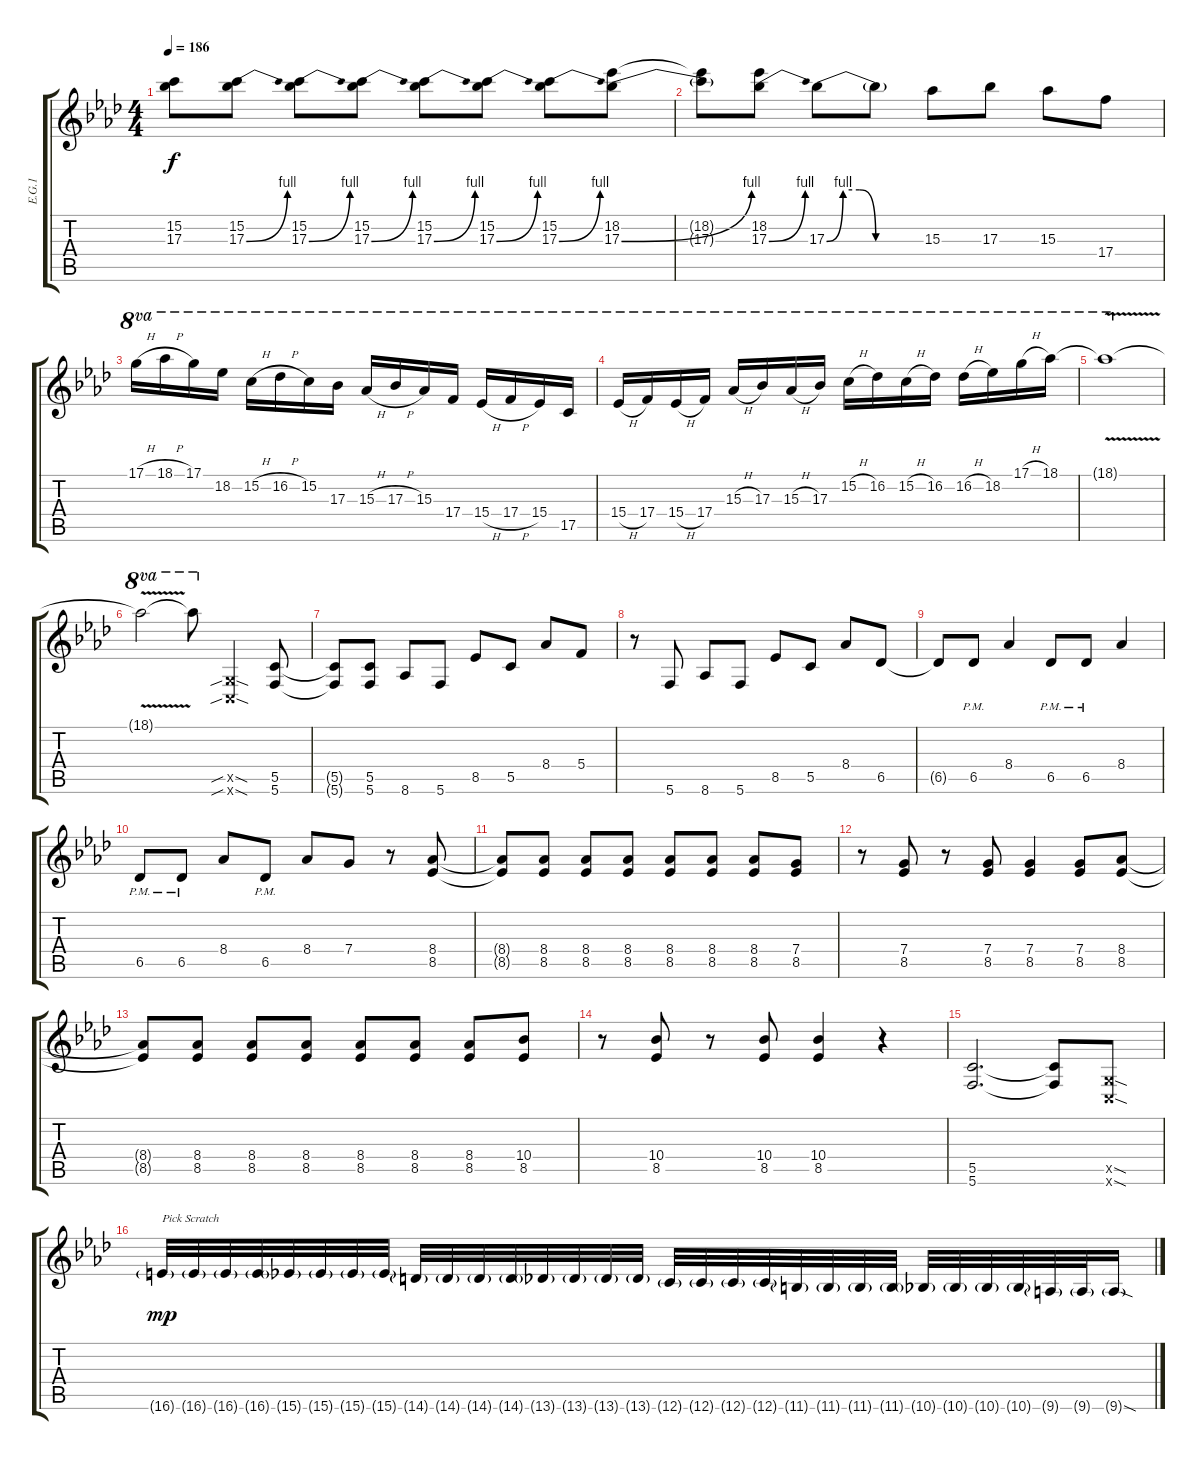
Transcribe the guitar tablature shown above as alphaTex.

\track ("E.G.1" "E.G.1") {instrument distortionguitar}
\staff {score tabs}
\tuning (D4 A3 F3 C3 G2 C2) {hide}
\ts (4 4)
\tempo 186
\clef g2
\ks ab
(15.2{t} 17.3{t}).8{dy f} (15.2 17.3{be (bend 0 0 60 4)}).8 (15.2 17.3{be (bend 0 0 60 4)}).8 (15.2 17.3{be (bend 0 0 60 4)}).8 (15.2 17.3{be (bend 0 0 60 4)}).8 (15.2 17.3{be (bend 0 0 60 4)}).8 (15.2 17.3{be (bend 0 0 60 4)}).8 (18.2 17.3{be (bend 0 0 60 4)}).8 |
(18.2{t} 17.3{t}).8 (18.2 17.3{be (bend 0 0 60 4)}).8 17.3{be (custom 0 0 10 4 20 4 30 0 60 0)}.8 17.3{t}.8 15.3.8 17.3.8 15.3.8 17.4.8 |
17.1{h}.16{ot 8va} 18.1{h}.16{ot 8va} 17.1.16{ot 8va} 18.2.16{ot 8va} 15.2{h}.16{ot 8va} 16.2{h}.16{ot 8va} 15.2.16{ot 8va} 17.3.16{ot 8va} 15.3{h}.16{ot 8va} 17.3{h}.16{ot 8va} 15.3.16{ot 8va} 17.4.16{ot 8va} 15.4{h}.16{ot 8va} 17.4{h}.16{ot 8va} 15.4.16{ot 8va} 17.5.16{ot 8va} |
15.4{h}.16{ot 8va} 17.4.16{ot 8va} 15.4{h}.16{ot 8va} 17.4.16{ot 8va} 15.3{h}.16{ot 8va} 17.3.16{ot 8va} 15.3{h}.16{ot 8va} 17.3.16{ot 8va} 15.2{h}.16{ot 8va} 16.2.16{ot 8va} 15.2{h}.16{ot 8va} 16.2.16{ot 8va} 16.2{h}.16{ot 8va} 18.2.16{ot 8va} 17.1{h}.16{ot 8va} 18.1.16{ot 8va} |
18.1{v t}.1{ot 8va} |
18.1{t}.2{ot 8va} 18.1{t}.8{ot 8va} (0.5{sib sod x} 0.6{sib sod x}).4 (5.5 5.6).8 |
(5.5{t} 5.6{t}).8 (5.5 5.6).8 8.6.8 5.6.8 8.5.8 5.5.8 8.4.8 5.4.8 |
r.8 5.6.8 8.6.8 5.6.8 8.5.8 5.5.8 8.4.8 6.5.8 |
6.5{t}.8 6.5{pm}.8 8.4.4 6.5{pm}.8 6.5{pm}.8 8.4.4 |
6.5{pm}.8 6.5{pm}.8 8.4.8 6.5{pm}.8 8.4.8 7.4.8 r.8 (8.4 8.5).8 |
(8.4{t} 8.5{t}).8 (8.4 8.5).8 (8.4 8.5).8 (8.4 8.5).8 (8.4 8.5).8 (8.4 8.5).8 (8.4 8.5).8 (7.4 8.5).8 |
r.8 (7.4 8.5).8 r.8 (7.4 8.5).8 (7.4 8.5).4 (7.4 8.5).8 (8.4 8.5).8 |
(8.4{t} 8.5{t}).8 (8.4 8.5).8 (8.4 8.5).8 (8.4 8.5).8 (8.4 8.5).8 (8.4 8.5).8 (8.4 8.5).8 (10.4 8.5).8 |
r.8 (10.4 8.5).8 r.8 (10.4 8.5).8 (10.4 8.5).4 r.4 |
(5.5 5.6).2{d} (5.5{t} 5.6{t}).8 (0.5{sod x} 0.6{sod x}).8 |
16.6{g}.32{txt "Pick Scratch" dy mp} 16.6{g}.32 16.6{g}.32 16.6{g}.32 15.6{g}.32 15.6{g}.32 15.6{g}.32 15.6{g}.32 14.6{g}.32 14.6{g}.32 14.6{g}.32 14.6{g}.32 13.6{g}.32 13.6{g}.32 13.6{g}.32 13.6{g}.32 12.6{g}.32 12.6{g}.32 12.6{g}.32 12.6{g}.32 11.6{g}.32 11.6{g}.32 11.6{g}.32 11.6{g}.32 10.6{g}.32 10.6{g}.32 10.6{g}.32 10.6{g}.32 9.6{g}.32 9.6{g}.32 9.6{sod g}.16
